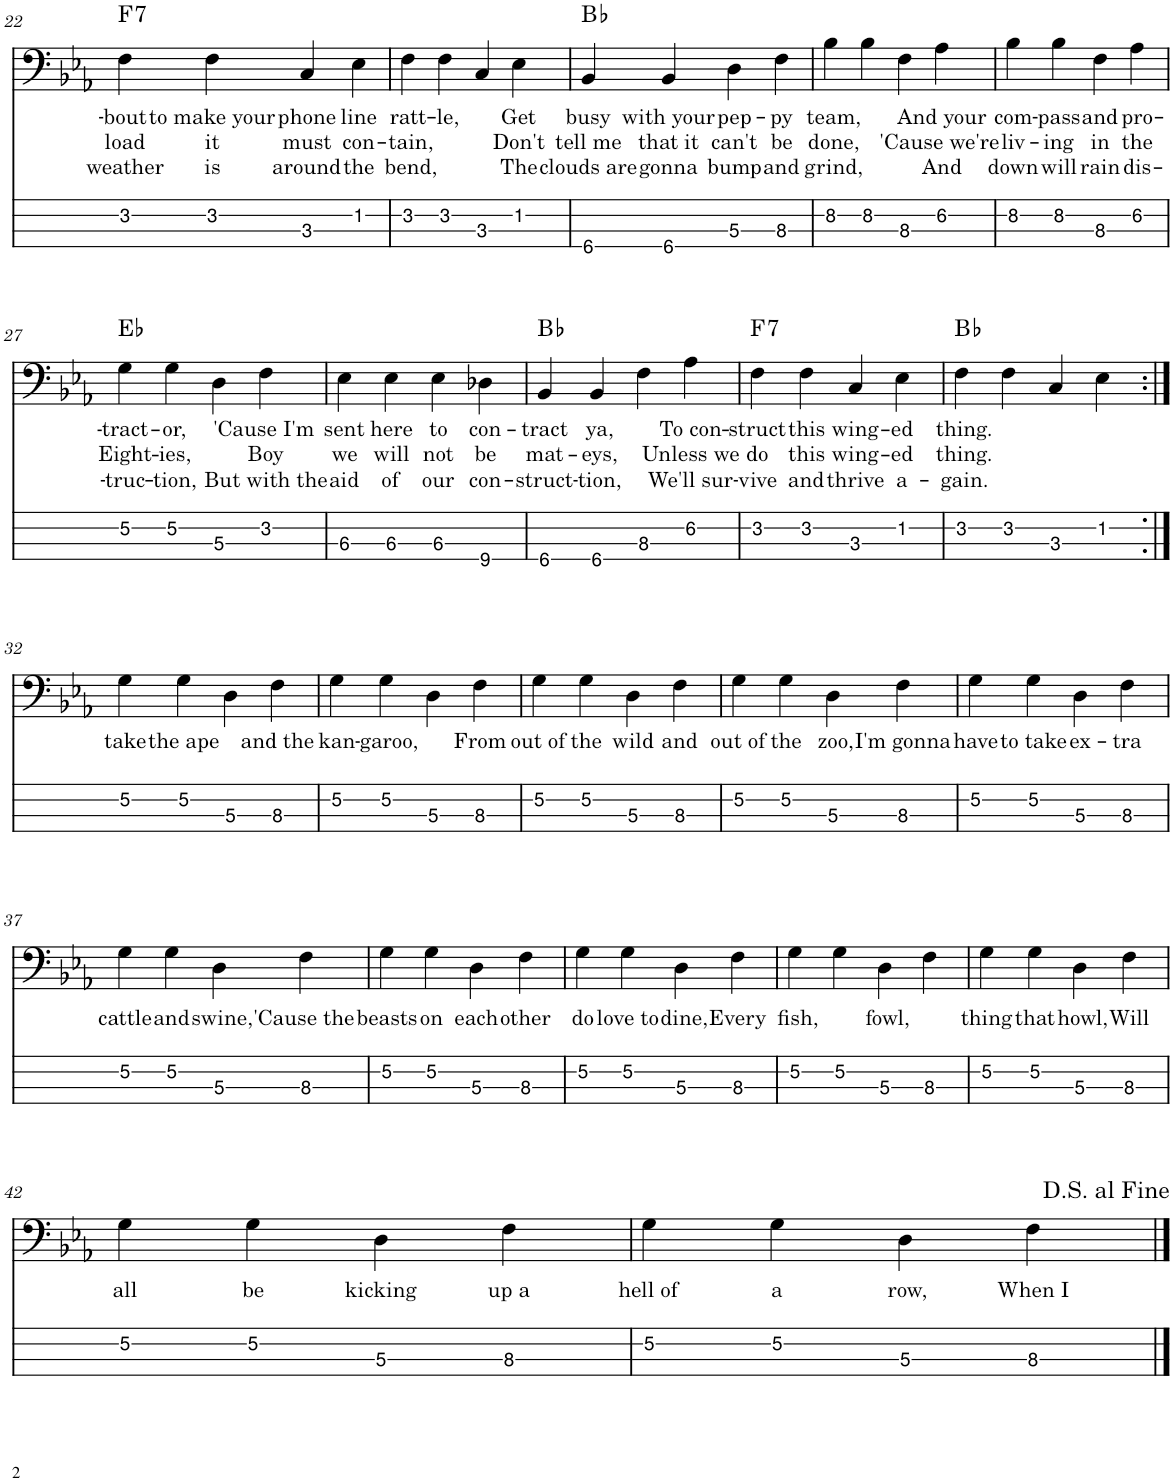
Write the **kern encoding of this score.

**kern	**kern	**text	**text	**text	**harte
*part1	*part1	*part1	*part1	*part1	*part1
*staff2	*staff1	*staff1	*staff1	*staff1	*
*I"Electric Bass	*	*	*	*	*
*I'El. B.	*	*	*	*	*
!!LO:PB:g=z
*	*clefF4	*	*	*	*
*Trd7c12	*Trd7c12	*	*	*	*
*k[b-e-a-]	*k[b-e-a-]	*	*	*	*
*M4/4	*M4/4	*	*	*	*
=22	=22	=22	=22	=22	=22
!	!	!LO:LY:b	!LO:LY:b	!LO:LY:b	!LO:H:kt=7
4F	4F\	-bout	load	weather	F:7
!	!	!LO:LY:b	!LO:LY:b	!LO:LY:b	!
4F	4F\	to make your	it	is	.
!	!	!LO:LY:b	!LO:LY:b	!LO:LY:b	!
4C	4C/	phone	must	around	.
!	!	!LO:LY:b	!LO:LY:b	!LO:LY:b	!
4E-	4E-\	line	con-	the	.
=23	=23	=23	=23	=23	=23
!	!	!LO:LY:b	!LO:LY:b	!LO:LY:b	!
4F	4F\	ratt-	-tain,	bend,	.
!	!	!LO:LY:b	!	!	!
4F	4F\	-le,	.	.	.
4C	4C/	.	.	.	.
!	!	!LO:LY:b	!LO:LY:b	!LO:LY:b	!
4E-	4E-\	Get	Don't	The	.
=24	=24	=24	=24	=24	=24
!	!	!LO:LY:b	!LO:LY:b	!LO:LY:b	!LO:H:kt=♭
4BB-	4BB-/	busy	tell me	clouds are	.
!	!	!LO:LY:b	!LO:LY:b	!LO:LY:b	!
4BB-	4BB-/	with your	that it	gonna	.
!	!	!LO:LY:b	!LO:LY:b	!LO:LY:b	!
4D	4D\	pep-	can't	bump	.
!	!	!LO:LY:b	!LO:LY:b	!LO:LY:b	!
4F	4F\	-py	be	and	.
=25	=25	=25	=25	=25	=25
!	!	!LO:LY:b	!LO:LY:b	!LO:LY:b	!
4B-	4B-\	team,	done,	grind,	.
4B-	4B-\	.	.	.	.
4F	4F\	.	.	.	.
!	!	!LO:LY:b	!LO:LY:b	!LO:LY:b	!
4A-	4A-\	And your	'Cause we're	And	.
=26	=26	=26	=26	=26	=26
!	!	!LO:LY:b	!LO:LY:b	!LO:LY:b	!
4B-	4B-\	com-	liv-	down	.
!	!	!LO:LY:b	!LO:LY:b	!LO:LY:b	!
4B-	4B-\	-pass	-ing	will	.
!	!	!LO:LY:b	!LO:LY:b	!LO:LY:b	!
4F	4F\	and	in	rain	.
!	!	!LO:LY:b	!LO:LY:b	!LO:LY:b	!
4A-	4A-\	pro-	the	dis-	.
!!LO:LB:g=z
=27	=27	=27	=27	=27	=27
!	!	!LO:LY:b	!LO:LY:b	!LO:LY:b	!
4G	4G\	-tract-	Eight-	-truc-	Eb:maj
!	!	!LO:LY:b	!LO:LY:b	!LO:LY:b	!
4G	4G\	-or,	-ies,	-tion,	.
4D	4D\	.	.	.	.
!	!	!LO:LY:b	!LO:LY:b	!LO:LY:b	!
4F	4F\	'Cause I'm	Boy	But with the	.
=28	=28	=28	=28	=28	=28
!	!	!LO:LY:b	!LO:LY:b	!LO:LY:b	!
4E-	4E-\	sent	we	aid	.
!	!	!LO:LY:b	!LO:LY:b	!LO:LY:b	!
4E-	4E-\	here	will	of	.
!	!	!LO:LY:b	!LO:LY:b	!LO:LY:b	!
4E-	4E-\	to	not	our	.
!	!	!LO:LY:b	!LO:LY:b	!LO:LY:b	!
4D-X	4D-X\	con-	be	con-	.
=29	=29	=29	=29	=29	=29
!	!	!LO:LY:b	!LO:LY:b	!LO:LY:b	!LO:H:kt=♭
4BB-	4BB-/	-tract	mat-	-struct-	.
!	!	!LO:LY:b	!LO:LY:b	!LO:LY:b	!
4BB-	4BB-/	ya,	-eys,	-tion,	.
4F	4F\	.	.	.	.
!	!	!LO:LY:b	!LO:LY:b	!LO:LY:b	!
4A-	4A-\	To con-	Unless we	We'll sur-	.
=30	=30	=30	=30	=30	=30
!	!	!LO:LY:b	!LO:LY:b	!LO:LY:b	!LO:H:kt=7
4F	4F\	-struct	do	-vive	F:7
!	!	!LO:LY:b	!LO:LY:b	!LO:LY:b	!
4F	4F\	this	this	and	.
!	!	!LO:LY:b	!LO:LY:b	!LO:LY:b	!
4C	4C/	wing-	wing-	thrive	.
!	!	!LO:LY:b	!LO:LY:b	!LO:LY:b	!
4E-	4E-\	-ed	-ed	a-	.
=31	=31	=31	=31	=31	=31
!	!	!LO:LY:b	!LO:LY:b	!LO:LY:b	!LO:H:kt=♭
4F	4F\	thing.	thing.	-gain.	.
4F	4F\	.	.	.	.
4C	4C/	.	.	.	.
4E-	4E-\	.	.	.	.
!!LO:LB:g=z
=32:|!	=32:|!	=32:|!	=32:|!	=32:|!	=32:|!
!	!	!LO:LY:b	!	!	!
4G	4G\	take	.	.	.
!	!	!LO:LY:b	!	!	!
4G	4G\	the ape	.	.	.
4D	4D\	.	.	.	.
!	!	!LO:LY:b	!	!	!
4F	4F\	and the	.	.	.
=33	=33	=33	=33	=33	=33
!	!	!LO:LY:b	!	!	!
4G	4G\	kan-	.	.	.
!	!	!LO:LY:b	!	!	!
4G	4G\	-garoo,	.	.	.
4D	4D\	.	.	.	.
!	!	!LO:LY:b	!	!	!
4F	4F\	From	.	.	.
=34	=34	=34	=34	=34	=34
!	!	!LO:LY:b	!	!	!
4G	4G\	out of	.	.	.
!	!	!LO:LY:b	!	!	!
4G	4G\	the	.	.	.
!	!	!LO:LY:b	!	!	!
4D	4D\	wild	.	.	.
!	!	!LO:LY:b	!	!	!
4F	4F\	and	.	.	.
=35	=35	=35	=35	=35	=35
!	!	!LO:LY:b	!	!	!
4G	4G\	out of	.	.	.
!	!	!LO:LY:b	!	!	!
4G	4G\	the	.	.	.
!	!	!LO:LY:b	!	!	!
4D	4D\	zoo,	.	.	.
!	!	!LO:LY:b	!	!	!
4F	4F\	I'm gonna	.	.	.
=36	=36	=36	=36	=36	=36
!	!	!LO:LY:b	!	!	!
4G	4G\	have	.	.	.
!	!	!LO:LY:b	!	!	!
4G	4G\	to take	.	.	.
!	!	!LO:LY:b	!	!	!
4D	4D\	ex-	.	.	.
!	!	!LO:LY:b	!	!	!
4F	4F\	-tra	.	.	.
!!LO:LB:g=z
=37	=37	=37	=37	=37	=37
!	!	!LO:LY:b	!	!	!
4G	4G\	cattle	.	.	.
!	!	!LO:LY:b	!	!	!
4G	4G\	and	.	.	.
!	!	!LO:LY:b	!	!	!
4D	4D\	swine,	.	.	.
!	!	!LO:LY:b	!	!	!
4F	4F\	'Cause the	.	.	.
=38	=38	=38	=38	=38	=38
!	!	!LO:LY:b	!	!	!
4G	4G\	beasts	.	.	.
!	!	!LO:LY:b	!	!	!
4G	4G\	on	.	.	.
!	!	!LO:LY:b	!	!	!
4D	4D\	each	.	.	.
!	!	!LO:LY:b	!	!	!
4F	4F\	other	.	.	.
=39	=39	=39	=39	=39	=39
!	!	!LO:LY:b	!	!	!
4G	4G\	do	.	.	.
!	!	!LO:LY:b	!	!	!
4G	4G\	love to	.	.	.
!	!	!LO:LY:b	!	!	!
4D	4D\	dine,	.	.	.
!	!	!LO:LY:b	!	!	!
4F	4F\	Every	.	.	.
=40	=40	=40	=40	=40	=40
!	!	!LO:LY:b	!	!	!
4G	4G\	fish,	.	.	.
4G	4G\	.	.	.	.
!	!	!LO:LY:b	!	!	!
4D	4D\	fowl,	.	.	.
4F	4F\	.	.	.	.
=41	=41	=41	=41	=41	=41
!	!	!LO:LY:b	!	!	!
4G	4G\	thing	.	.	.
!	!	!LO:LY:b	!	!	!
4G	4G\	that	.	.	.
!	!	!LO:LY:b	!	!	!
4D	4D\	howl,	.	.	.
!	!	!LO:LY:b	!	!	!
4F	4F\	Will	.	.	.
!!LO:LB:g=z
=42	=42	=42	=42	=42	=42
!	!	!LO:LY:b	!	!	!
4G	4G\	all	.	.	.
!	!	!LO:LY:b	!	!	!
4G	4G\	be	.	.	.
!	!	!LO:LY:b	!	!	!
4D	4D\	kicking	.	.	.
!	!	!LO:LY:b	!	!	!
4F	4F\	up a	.	.	.
=43	=43	=43	=43	=43	=43
!	!	!LO:LY:b	!	!	!
4G	4G\	hell of	.	.	.
!	!	!LO:LY:b	!	!	!
4G	4G\	a	.	.	.
!	!	!LO:LY:b	!	!	!
4D	4D\	row,	.	.	.
!	!	!LO:LY:b	!	!	!
4F	4F\	When I	.	.	.
==	==	==	==	==	==
*-	*-	*-	*-	*-	*-
